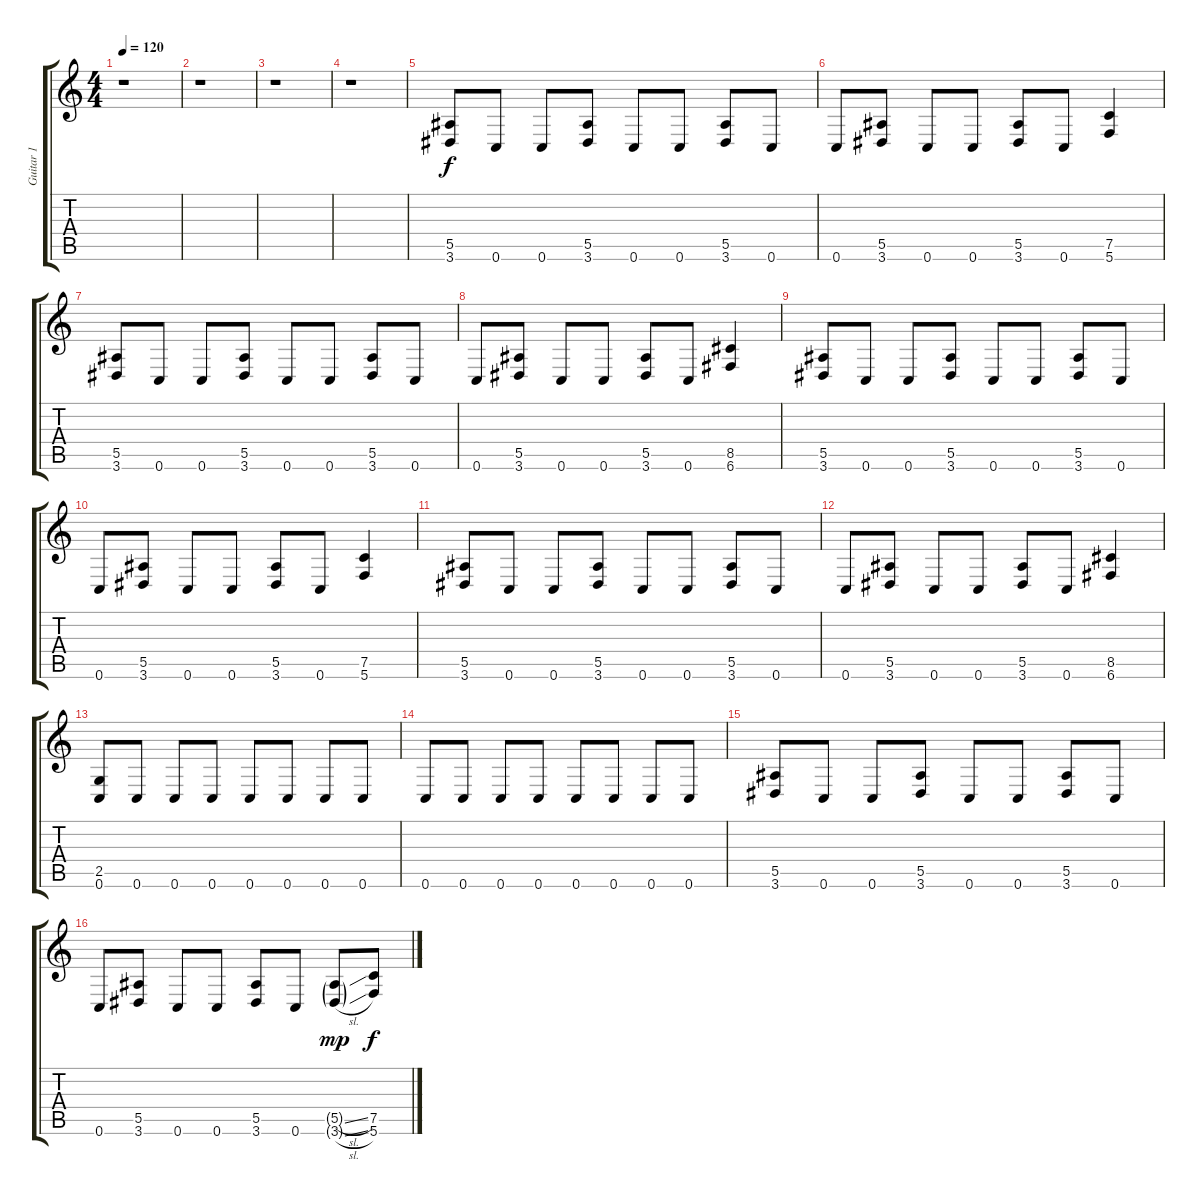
\track ("Guitar 1" "Guitar 1") {instrument distortionguitar}
\staff {score tabs}
\tuning (C4 G3 Eb3 Bb2 F2 C2) {hide}
\ts (4 4)
\tempo 120
\clef g2
\ks c
r.1{dy f instrument distortionguitar} |
r.1 |
r.1 |
r.1 |
(5.5 3.6).8 0.6.8 0.6.8 (5.5 3.6).8 0.6.8 0.6.8 (5.5 3.6).8 0.6.8 |
0.6.8 (5.5 3.6).8 0.6.8 0.6.8 (5.5 3.6).8 0.6.8 (7.5 5.6).4 |
(5.5 3.6).8 0.6.8 0.6.8 (5.5 3.6).8 0.6.8 0.6.8 (5.5 3.6).8 0.6.8 |
0.6.8 (5.5 3.6).8 0.6.8 0.6.8 (5.5 3.6).8 0.6.8 (8.5 6.6).4 |
(5.5 3.6).8 0.6.8 0.6.8 (5.5 3.6).8 0.6.8 0.6.8 (5.5 3.6).8 0.6.8 |
0.6.8 (5.5 3.6).8 0.6.8 0.6.8 (5.5 3.6).8 0.6.8 (7.5 5.6).4 |
(5.5 3.6).8 0.6.8 0.6.8 (5.5 3.6).8 0.6.8 0.6.8 (5.5 3.6).8 0.6.8 |
0.6.8 (5.5 3.6).8 0.6.8 0.6.8 (5.5 3.6).8 0.6.8 (8.5 6.6).4 |
(2.5 0.6).8 0.6.8 0.6.8 0.6.8 0.6.8 0.6.8 0.6.8 0.6.8 |
0.6.8 0.6.8 0.6.8 0.6.8 0.6.8 0.6.8 0.6.8 0.6.8 |
(5.5 3.6).8 0.6.8 0.6.8 (5.5 3.6).8 0.6.8 0.6.8 (5.5 3.6).8 0.6.8 |
0.6.8 (5.5 3.6).8 0.6.8 0.6.8 (5.5 3.6).8 0.6.8 (5.5{sl g} 3.6{sl g}).8{dy mp} (7.5 5.6).8{dy f}
